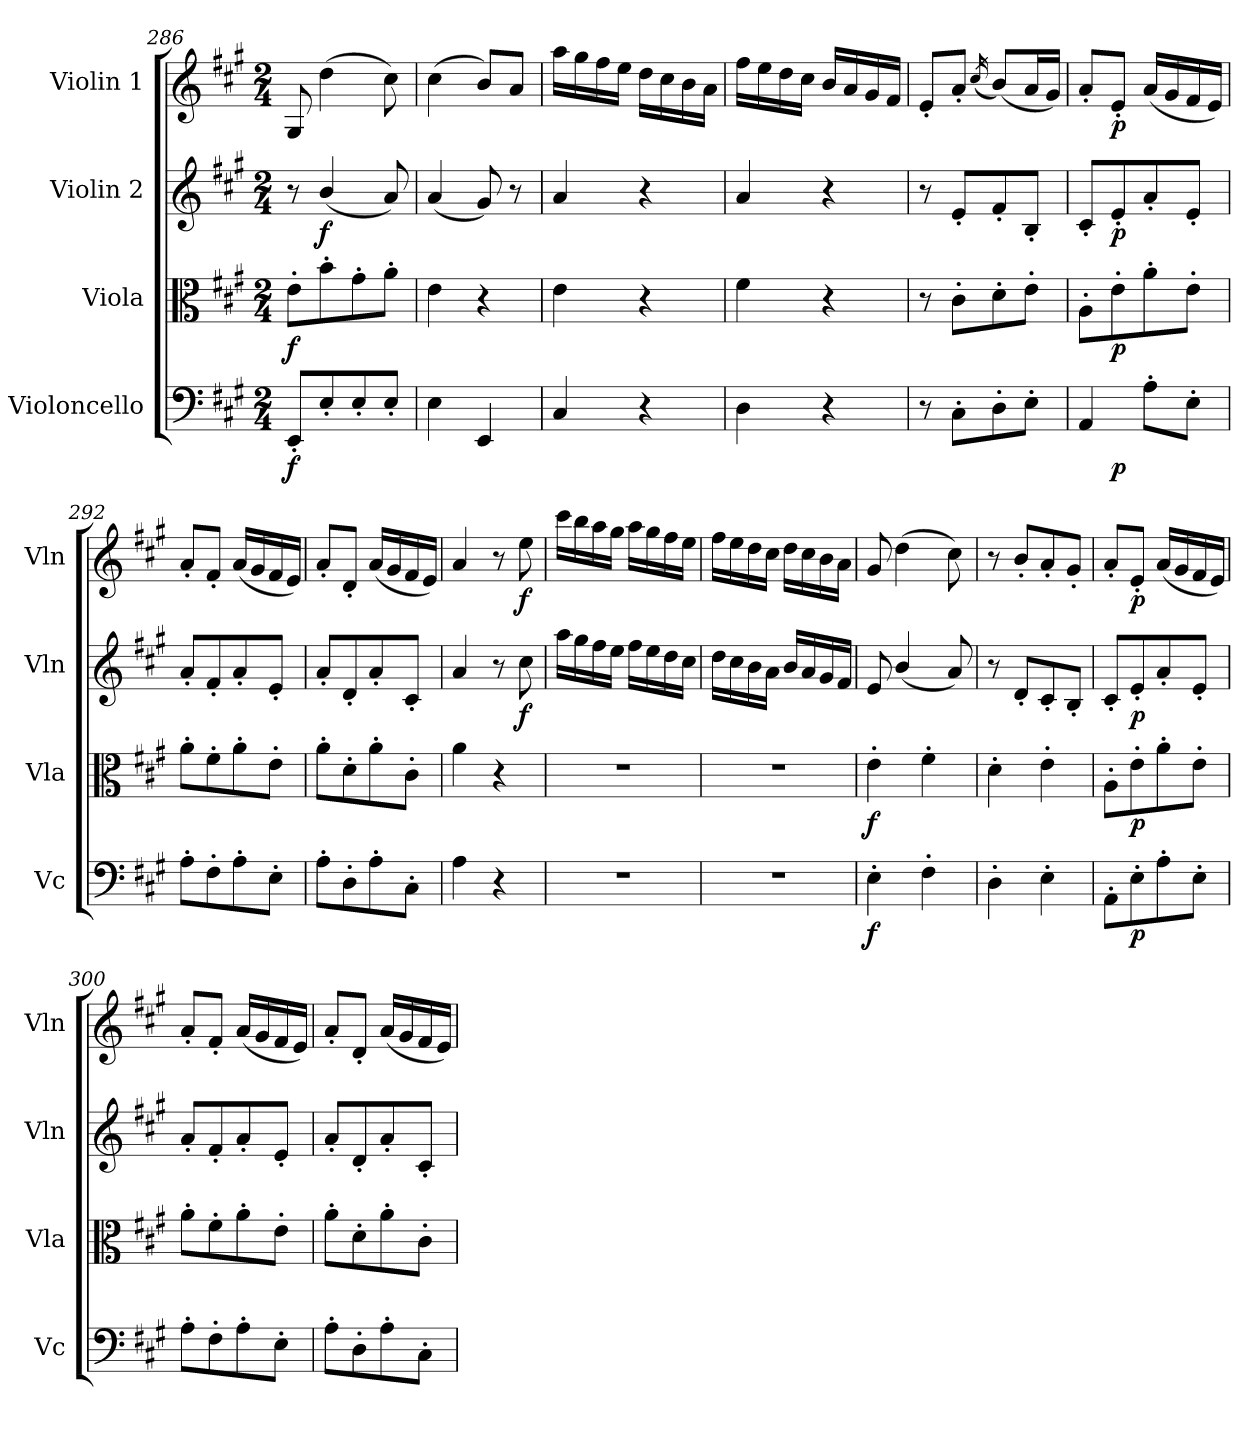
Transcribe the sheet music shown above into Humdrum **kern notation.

**kern	**dynam	**kern	**dynam	**kern	**dynam	**kern	**dynam
*part4	*part4	*part3	*part3	*part2	*part2	*part1	*part1
*staff4	*staff4	*staff3	*staff3	*staff2	*staff2	*staff1	*staff1
*I"Violoncello	*	*I"Viola	*	*I"Violin 2	*	*I"Violin 1	*
*I'Vc	*	*I'Vla	*	*I'Vln	*	*I'Vln	*
*clefF4	*	*clefC3	*	*clefG2	*	*clefG2	*
*k[f#c#g#]	*	*k[f#c#g#]	*	*k[f#c#g#]	*	*k[f#c#g#]	*
*M2/4	*	*M2/4	*	*M2/4	*	*M2/4	*
=286	=286	=286	=286	=286	=286	=286	=286
!	!LO:DY:b	!	!LO:DY:b	!	!	!	!
8EE'/L	f	8e'\L	f	8r	.	8G#/	.
!	!	!	!	!	!LO:DY:b	!	!
8E'/	.	8b'\	.	(<4b/	f	(>4dd\	.
8E'/	.	8g#'\	.	.	.	.	.
8E'/J	.	8a'\J	.	8a/)	.	8cc#\)	.
=287	=287	=287	=287	=287	=287	=287	=287
4E\	.	4e\	.	(<4a/	.	(>4cc#\	.
4EE/	.	4r	.	8g#/)	.	8b/L)	.
.	.	.	.	8r	.	8a/J	.
!!LO:LB:g=z
=288	=288	=288	=288	=288	=288	=288	=288
4C#/	.	4e\	.	4a/	.	16aa\LL	.
.	.	.	.	.	.	16gg#\	.
.	.	.	.	.	.	16ff#\	.
.	.	.	.	.	.	16ee\JJ	.
4r	.	4r	.	4r	.	16dd\LL	.
.	.	.	.	.	.	16cc#\	.
.	.	.	.	.	.	16b\	.
.	.	.	.	.	.	16a\JJ	.
=289	=289	=289	=289	=289	=289	=289	=289
4D\	.	4f#\	.	4a/	.	16ff#\LL	.
.	.	.	.	.	.	16ee\	.
.	.	.	.	.	.	16dd\	.
.	.	.	.	.	.	16cc#\JJ	.
4r	.	4r	.	4r	.	16b/LL	.
.	.	.	.	.	.	16a/	.
.	.	.	.	.	.	16g#/	.
.	.	.	.	.	.	16f#/JJ	.
=290	=290	=290	=290	=290	=290	=290	=290
8r	.	8r	.	8r	.	8e'/L	.
8C#'\L	.	8c#'\L	.	8e'/L	.	8a'/J	.
.	.	.	.	.	.	(<16qcc#/	.
8D'\	.	8d'\	.	8f#'/	.	(<8b/L)	.
8E'\J	.	8e'\J	.	8B'/J	.	16a/L	.
.	.	.	.	.	.	16g#/JJ)	.
=291	=291	=291	=291	=291	=291	=291	=291
*^	*	*	*	*	*	*	*
4AA/	8ryy	.	8A'\L	.	8c#'/L	.	8a'/L	.
!	!	!LO:DY:b	!	!LO:DY:b	!	!LO:DY:b	!	!LO:DY:b
.	8ryy	p	8e'\	p	8e'/	p	8e'/J	p
8A'\L	4ryy	.	8a'\	.	8a'/	.	(<16a/LL	.
.	.	.	.	.	.	.	16g#/	.
8E'\J	.	.	8e'\J	.	8e'/J	.	16f#/	.
.	.	.	.	.	.	.	16e/JJ)	.
*v	*v	*	*	*	*	*	*	*
!!LO:LB:g=z
=292	=292	=292	=292	=292	=292	=292	=292
8A'\L	.	8a'\L	.	8a'/L	.	8a'/L	.
8F#'\	.	8f#'\	.	8f#'/	.	8f#'/J	.
8A'\	.	8a'\	.	8a'/	.	(<16a/LL	.
.	.	.	.	.	.	16g#/	.
8E'\J	.	8e'\J	.	8e'/J	.	16f#/	.
.	.	.	.	.	.	16e/JJ)	.
=293	=293	=293	=293	=293	=293	=293	=293
8A'\L	.	8a'\L	.	8a'/L	.	8a'/L	.
8D'\	.	8d'\	.	8d'/	.	8d'/J	.
8A'\	.	8a'\	.	8a'/	.	(<16a/LL	.
.	.	.	.	.	.	16g#/	.
8C#'\J	.	8c#'\J	.	8c#'/J	.	16f#/	.
.	.	.	.	.	.	16e/JJ)	.
=294	=294	=294	=294	=294	=294	=294	=294
4A\	.	4a\	.	4a/	.	4a/	.
4r	.	4r	.	8r	.	8r	.
!	!	!	!	!	!LO:DY:b	!	!LO:DY:b
.	.	.	.	8cc#\	f	8ee\	f
=295	=295	=295	=295	=295	=295	=295	=295
2r	.	2r	.	16aa\LL	.	16ccc#\LL	.
.	.	.	.	16gg#\	.	16bb\	.
.	.	.	.	16ff#\	.	16aa\	.
.	.	.	.	16ee\JJ	.	16gg#\JJ	.
.	.	.	.	16ff#\LL	.	16aa\LL	.
.	.	.	.	16ee\	.	16gg#\	.
.	.	.	.	16dd\	.	16ff#\	.
.	.	.	.	16cc#\JJ	.	16ee\JJ	.
!!LO:PB:g=z
=296	=296	=296	=296	=296	=296	=296	=296
2r	.	2r	.	16dd\LL	.	16ff#\LL	.
.	.	.	.	16cc#\	.	16ee\	.
.	.	.	.	16b\	.	16dd\	.
.	.	.	.	16a\JJ	.	16cc#\JJ	.
.	.	.	.	16b/LL	.	16dd\LL	.
.	.	.	.	16a/	.	16cc#\	.
.	.	.	.	16g#/	.	16b\	.
.	.	.	.	16f#/JJ	.	16a\JJ	.
=297	=297	=297	=297	=297	=297	=297	=297
!	!LO:DY:b	!	!LO:DY:b	!	!	!	!
4E'\	f	4e'\	f	8e/	.	8g#/	.
.	.	.	.	(<4b/	.	(>4dd\	.
4F#'\	.	4f#'\	.	.	.	.	.
.	.	.	.	8a/)	.	8cc#\)	.
=298	=298	=298	=298	=298	=298	=298	=298
4D'\	.	4d'\	.	8r	.	8r	.
.	.	.	.	8d'/L	.	8b'/L	.
4E'\	.	4e'\	.	8c#'/	.	8a'/	.
.	.	.	.	8B'/J	.	8g#'/J	.
=299	=299	=299	=299	=299	=299	=299	=299
8AA'\L	.	8A'\L	.	8c#'/L	.	8a'/L	.
!	!LO:DY:b	!	!LO:DY:b	!	!LO:DY:b	!	!LO:DY:b
8E'\	p	8e'\	p	8e'/	p	8e'/J	p
8A'\	.	8a'\	.	8a'/	.	(<16a/LL	.
.	.	.	.	.	.	16g#/	.
8E'\J	.	8e'\J	.	8e'/J	.	16f#/	.
.	.	.	.	.	.	16e/JJ)	.
!!LO:LB:g=z
=300	=300	=300	=300	=300	=300	=300	=300
8A'\L	.	8a'\L	.	8a'/L	.	8a'/L	.
8F#'\	.	8f#'\	.	8f#'/	.	8f#'/J	.
8A'\	.	8a'\	.	8a'/	.	(<16a/LL	.
.	.	.	.	.	.	16g#/	.
8E'\J	.	8e'\J	.	8e'/J	.	16f#/	.
.	.	.	.	.	.	16e/JJ)	.
=301	=301	=301	=301	=301	=301	=301	=301
8A'\L	.	8a'\L	.	8a'/L	.	8a'/L	.
8D'\	.	8d'\	.	8d'/	.	8d'/J	.
8A'\	.	8a'\	.	8a'/	.	(<16a/LL	.
.	.	.	.	.	.	16g#/	.
8C#'\J	.	8c#'\J	.	8c#'/J	.	16f#/	.
.	.	.	.	.	.	16e/JJ)	.
=	=	=	=	=	=	=	=
*-	*-	*-	*-	*-	*-	*-	*-
